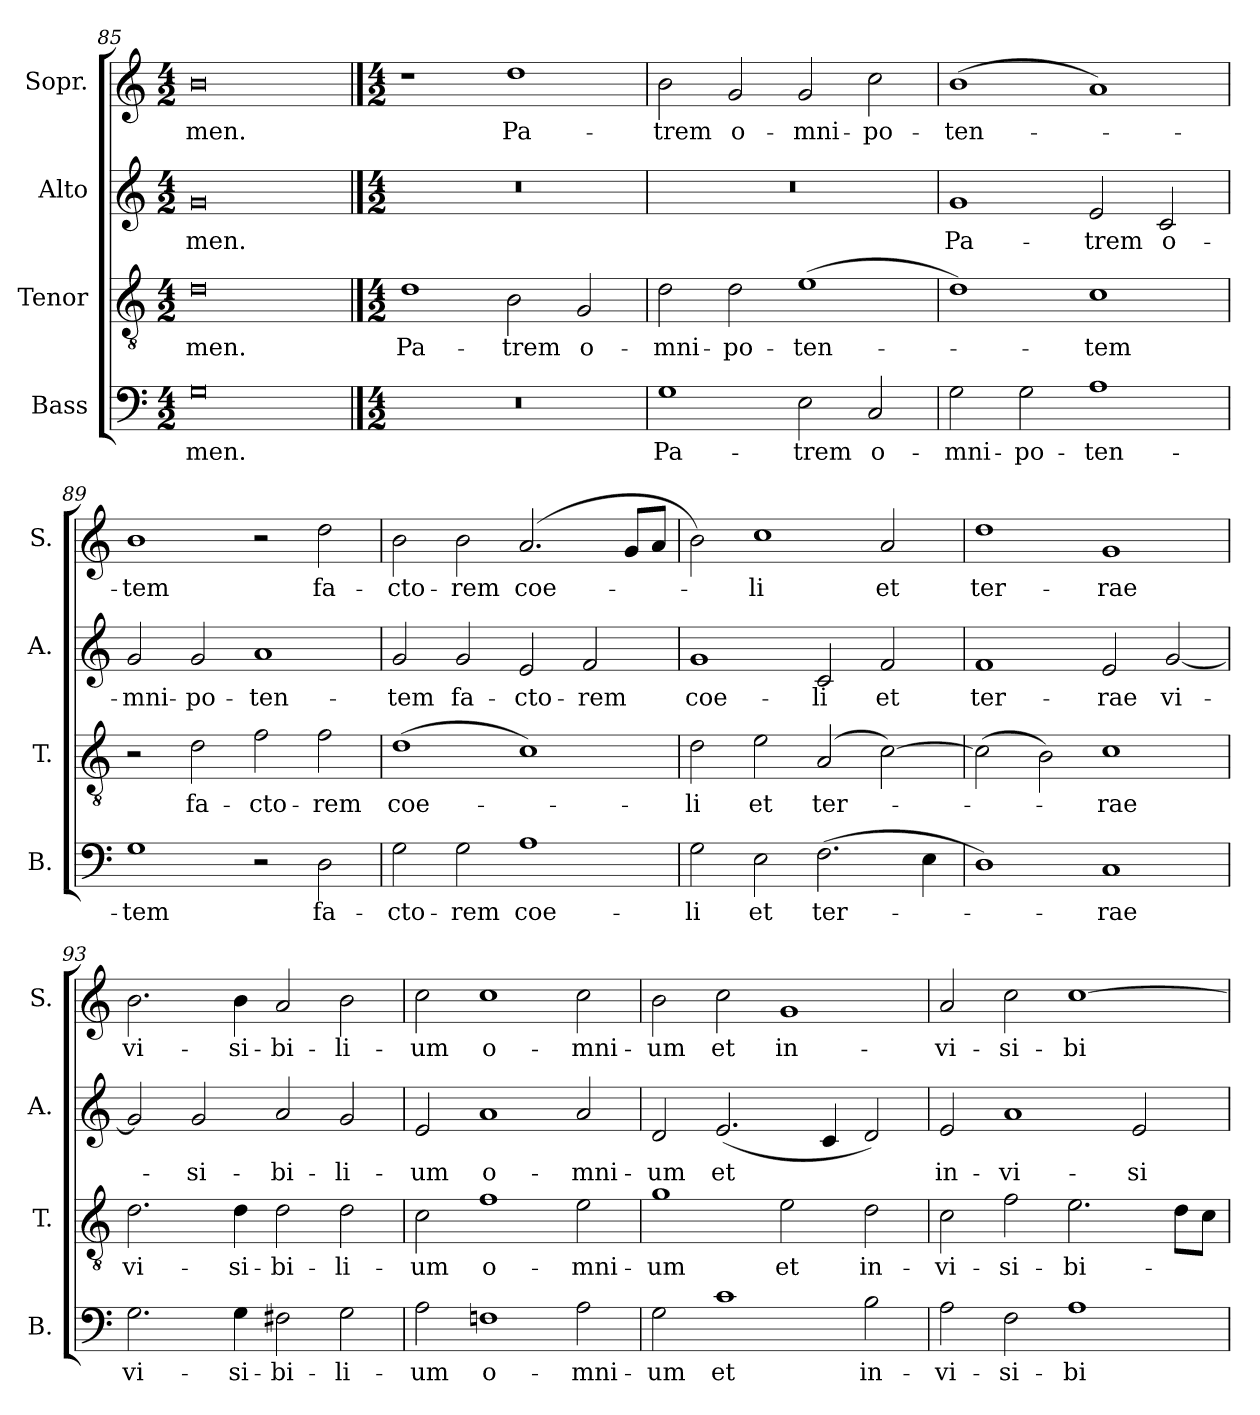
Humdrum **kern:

**kern	**text	**kern	**text	**kern	**text	**kern	**text
*part4	*part4	*part3	*part3	*part2	*part2	*part1	*part1
*staff4	*staff4	*staff3	*staff3	*staff2	*staff2	*staff1	*staff1
*I"Bass	*	*I"Tenor	*	*I"Alto	*	*I"Sopr.	*
*I'B.	*	*I'T.	*	*I'A.	*	*I'S.	*
*clefF4	*	*clefGv2	*	*clefG2	*	*clefG2	*
*	*	*ITrd7c12	*	*	*	*	*
*k[]	*	*k[]	*	*k[]	*	*k[]	*
*M4/2	*	*M4/2	*	*M4/2	*	*M4/2	*
=85	=85	=85	=85	=85	=85	=85	=85
0G	-men.	0D	-men.	0g	-men.	0b	-men.
!!LO:PB:g=z
==86	==86	==86	==86	==86	==86	==86	==86
*M4/2	*	*M4/2	*	*M4/2	*	*M4/2	*
0r	.	1D	Pa-	0r	.	1r	.
.	.	2BB\	-trem	.	.	1dd	Pa-
.	.	2GG/	o-	.	.	.	.
=87	=87	=87	=87	=87	=87	=87	=87
1G	Pa-	2D\	-mni-	0r	.	2b\	-trem
.	.	2D\	-po-	.	.	2g/	o-
2E\	-trem	(1E	-ten-	.	.	2g/	-mni-
2C/	o-	.	.	.	.	2cc\	-po-
=88	=88	=88	=88	=88	=88	=88	=88
2G\	-mni-	1D)	.	1g	Pa-	(1b	-ten-
2G\	-po-	.	.	.	.	.	.
1A	-ten-	1C	-tem	2e/	-trem	1a)	.
.	.	.	.	2c/	o-	.	.
=89	=89	=89	=89	=89	=89	=89	=89
1G	-tem	2r	.	2g/	-mni-	1b	-tem
.	.	2D\	fa-	2g/	-po-	.	.
2r	.	2F\	-cto-	1a	-ten-	2r	.
2D\	fa-	2F\	-rem	.	.	2dd\	fa-
=90	=90	=90	=90	=90	=90	=90	=90
2G\	-cto-	(1D	coe-	2g/	-tem	2b\	-cto-
2G\	-rem	.	.	2g/	fa-	2b\	-rem
1A	coe-	1C)	.	2e/	-cto-	(2.a/	coe-
.	.	.	.	2f/	-rem	.	.
.	.	.	.	.	.	8g/L	.
.	.	.	.	.	.	8a/J	.
=91	=91	=91	=91	=91	=91	=91	=91
2G\	-li	2D\	-li	1g	coe-	2b\)	.
2E\	et	2E\	et	.	.	1cc	-li
(2.F\	ter-	(2AA/	ter-	2c/	-li	.	.
.	.	[2C\)	.	2f/	et	2a/	et
4E\	.	.	.	.	.	.	.
!!LO:LB:g=z
=92	=92	=92	=92	=92	=92	=92	=92
1D)	.	(2C\]	.	1f	ter-	1dd	ter-
.	.	2BB\)	.	.	.	.	.
1C	-rae	1C	-rae	2e/	-rae	1g	-rae
.	.	.	.	[2g/	vi-	.	.
=93	=93	=93	=93	=93	=93	=93	=93
2.G\	vi-	2.D\	vi-	2g/]	.	2.b\	vi-
.	.	.	.	2g/	-si-	.	.
4G\	-si-	4D\	-si-	.	.	4b\	-si-
2F#X\	-bi-	2D\	-bi-	2a/	-bi-	2a/	-bi-
2G\	-li-	2D\	-li-	2g/	-li-	2b\	-li-
=94	=94	=94	=94	=94	=94	=94	=94
2A\	-um	2C\	-um	2e/	-um	2cc\	-um
1Fn	o-	1F	o-	1a	o-	1cc	o-
2A\	-mni-	2E\	-mni-	2a/	-mni-	2cc\	-mni-
=95	=95	=95	=95	=95	=95	=95	=95
2G\	-um	1G	-um	2d/	-um	2b\	-um
1c	et	.	.	(2.e/	et	2cc\	et
.	.	2E\	et	.	.	1g	in-
.	.	.	.	4c/	.	.	.
2B\	in-	2D\	in-	2d/)	.	.	.
=96	=96	=96	=96	=96	=96	=96	=96
2A\	-vi-	2C\	-vi-	2e/	in-	2a/	-vi-
2F\	-si-	2F\	-si-	1a	-vi-	2cc\	-si-
1A	-bi-	2.E\	-bi-	.	.	[1cc	-bi-
.	.	.	.	2e/	-si-	.	.
.	.	8D\L	.	.	.	.	.
.	.	8C\J	.	.	.	.	.
=	=	=	=	=	=	=	=
*-	*-	*-	*-	*-	*-	*-	*-
